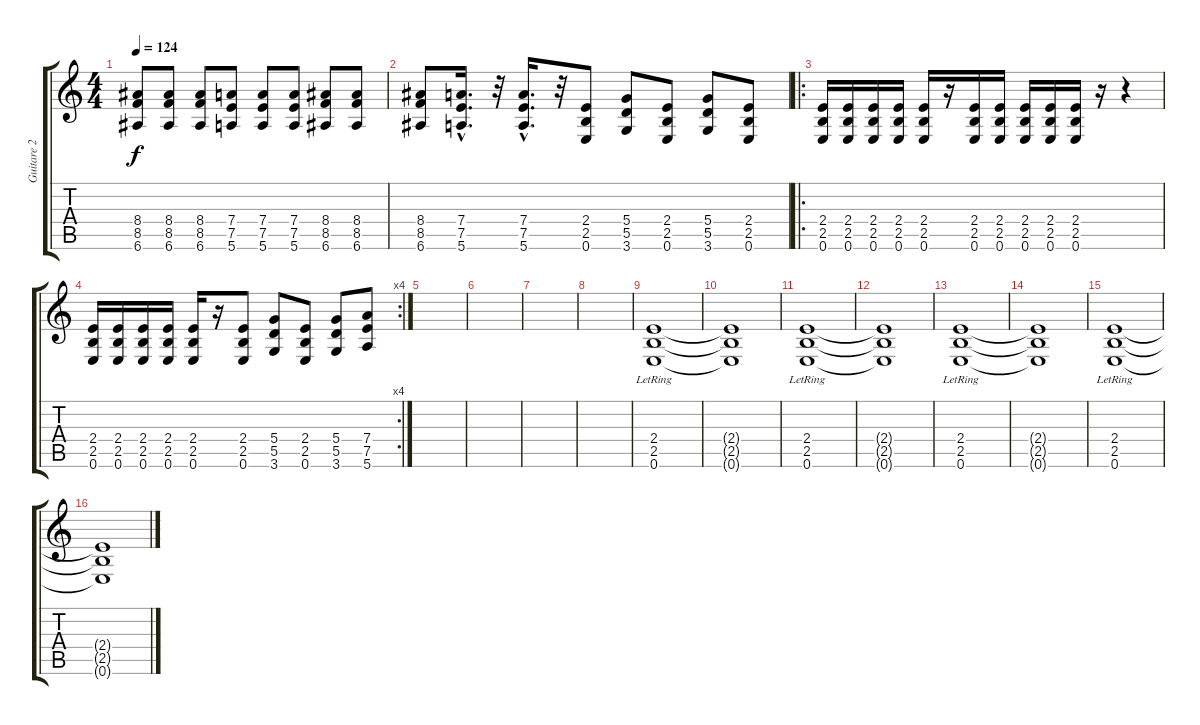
\track ("Guitare 2" "Guitare 2") {instrument distortionguitar}
\staff {score tabs}
\tuning (E4 B3 G3 D3 A2 E2) {hide}
\ts (4 4)
\tempo 124
\clef g2
\ks c
(8.4 8.5 6.6).8{dy f} (8.4 8.5 6.6).8 (8.4 8.5 6.6).8 (7.4 7.5 5.6).8 (7.4 7.5 5.6).8 (7.4 7.5 5.6).8 (8.4 8.5 6.6).8 (8.4 8.5 6.6).8 |
(8.4 8.5 6.6).8 (7.4{hac} 7.5 5.6{hac}).16{d} r.32 (7.4{hac} 7.5{hac} 5.6{hac}).16{d} r.32 (2.4 2.5 0.6).8 (5.4 5.5 3.6).8 (2.4 2.5 0.6).8 (5.4 5.5 3.6).8 (2.4 2.5 0.6).8 |
\ro
(2.4 2.5 0.6).16 (2.4 2.5 0.6).16 (2.4 2.5 0.6).16 (2.4 2.5 0.6).16 (2.4 2.5 0.6).16 r.16 (2.4 2.5 0.6).16 (2.4 2.5 0.6).16 (2.4 2.5 0.6).16 (2.4 2.5 0.6).16 (2.4 2.5 0.6).16 r.16 r.4 |
\rc 4
(2.4 2.5 0.6).16 (2.4 2.5 0.6).16 (2.4 2.5 0.6).16 (2.4 2.5 0.6).16 (2.4 2.5 0.6).16 r.16 (2.4 2.5 0.6).8 (5.4 5.5 3.6).8 (2.4 2.5 0.6).8 (5.4 5.5 3.6).8 (7.4 7.5 5.6).8 |
|
|
|
|
(2.4{lr} 2.5{lr} 0.6{lr}).1 |
(2.4{t} 2.5{t} 0.6{t}).1 |
(2.4{lr} 2.5{lr} 0.6{lr}).1 |
(2.4{t} 2.5{t} 0.6{t}).1 |
(2.4{lr} 2.5{lr} 0.6{lr}).1 |
(2.4{t} 2.5{t} 0.6{t}).1 |
(2.4{lr} 2.5{lr} 0.6{lr}).1 |
(2.4{t} 2.5{t} 0.6{t}).1
